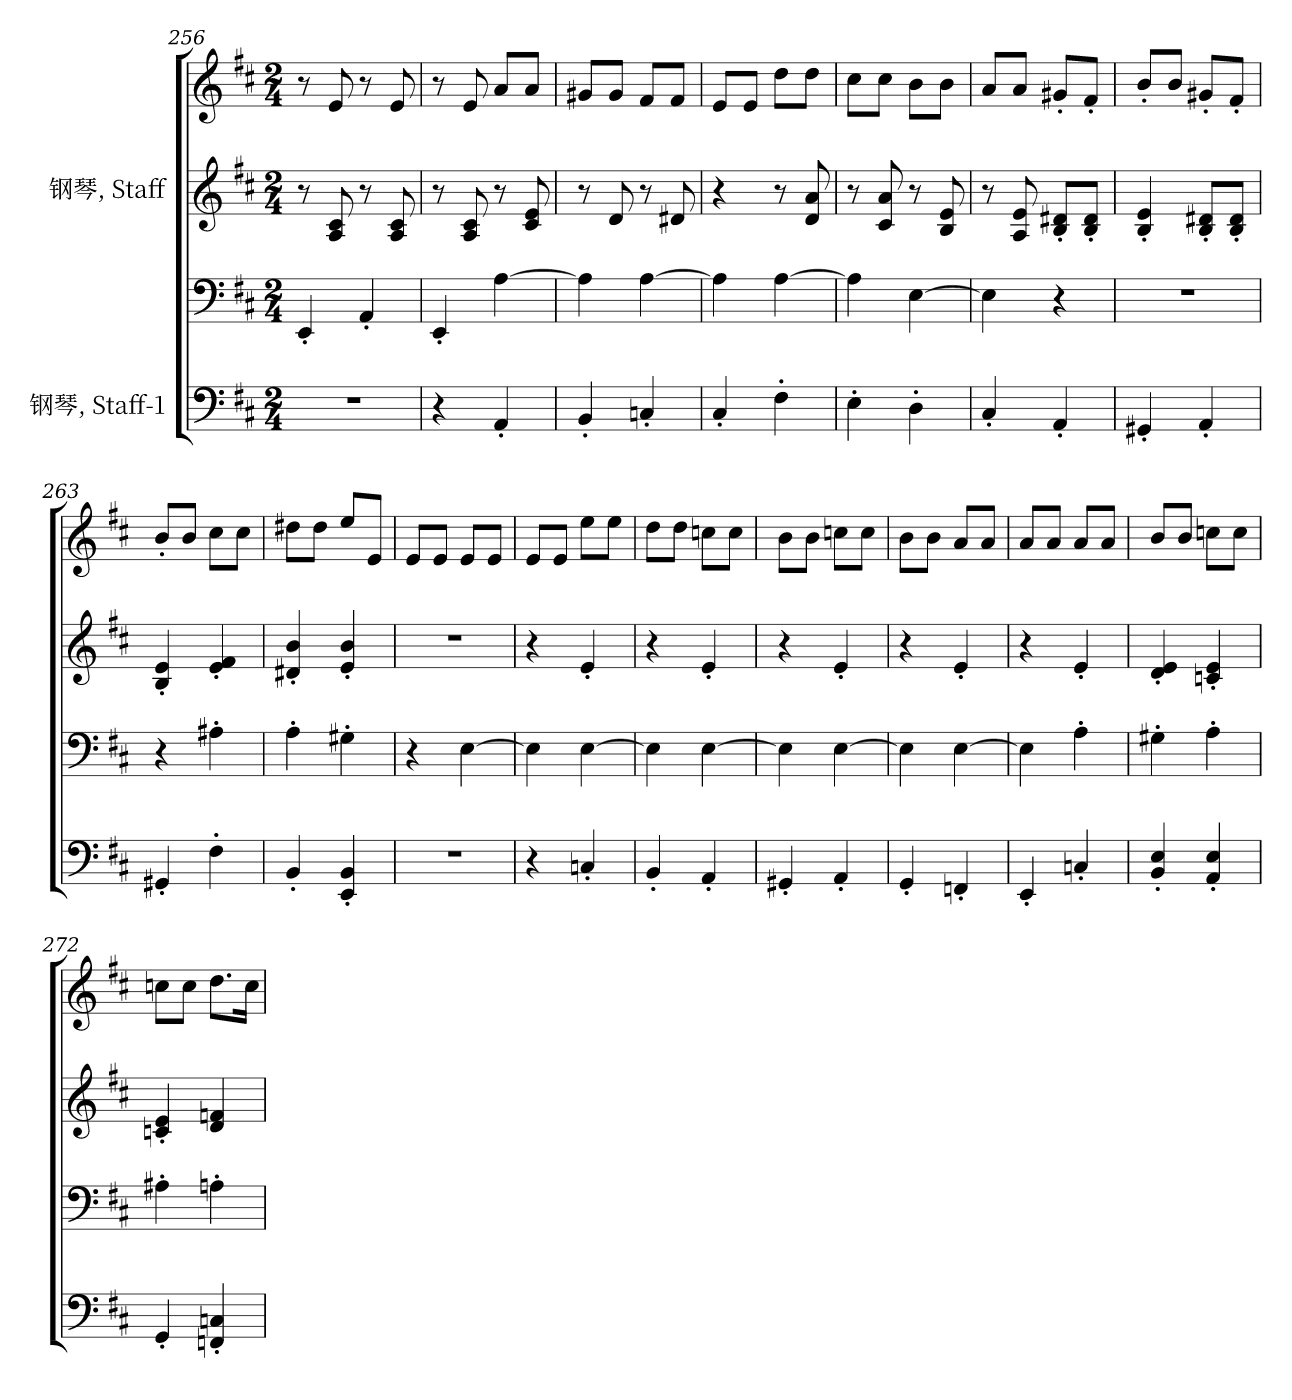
**kern	**kern	**kern	**kern
*part2	*part2	*part1	*part1
*staff4	*staff3	*staff2	*staff1
*I"钢琴, Staff-1	*	*I"钢琴, Staff	*
*clefF4	*clefF4	*clefG2	*clefG2
*k[f#c#]	*k[f#c#]	*k[f#c#]	*k[f#c#]
*M2/4	*M2/4	*M2/4	*M2/4
=256	=256	=256	=256
2r	4EE'/	8r	8r
.	.	8A/ 8c#/	8e/
.	4AA'/	8r	8r
.	.	8A/ 8c#/	8e/
=257	=257	=257	=257
4r	4EE'/	8r	8r
.	.	8A/ 8c#/	8e/
4AA'/	[4A\	8r	8a/L
.	.	8c#/ 8e/	8a/J
=258	=258	=258	=258
4BB'/	4A\]	8r	8g#X/L
.	.	8d/	8g#/J
4Cn'/	[4A\	8r	8f#/L
.	.	8d#X/	8f#/J
=259	=259	=259	=259
4C#'/	4A\]	4r	8e/L
.	.	.	8e/J
4F#'\	[4A\	8r	8dd\L
.	.	8d/ 8a/	8dd\J
=260	=260	=260	=260
4E'\	4A\]	8r	8cc#\L
.	.	8c#/ 8a/	8cc#\J
4D'\	[4E\	8r	8b\L
.	.	8B/ 8e/	8b\J
!!LO:LB:g=z
=261	=261	=261	=261
4C#'/	4E\]	8r	8a/L
.	.	8A/ 8e/	8a/J
4AA'/	4r	8B/' 8d#X/'L	8g#X'/L
.	.	8B/' 8d#/'J	8f#'/J
=262	=262	=262	=262
4GG#X'/	2r	4B/' 4e/'	8b'/L
.	.	.	8b/J
4AA'/	.	8B/' 8d#X/'L	8g#X'/L
.	.	8B/' 8d#/'J	8f#'/J
=263	=263	=263	=263
4GG#X'/	4r	4B/' 4e/'	8b'/L
.	.	.	8b/J
4F#'\	4A#X'\	4e/' 4f#/'	8cc#\L
.	.	.	8cc#\J
=264	=264	=264	=264
4BB'/	4A'\	4d#X/' 4b/'	8dd#X\L
.	.	.	8dd#\J
4EE/' 4BB/'	4G#X'\	4e/' 4b/'	8ee/L
.	.	.	8e/J
=265	=265	=265	=265
2r	4r	2r	8e/L
.	.	.	8e/J
.	[4E\	.	8e/L
.	.	.	8e/J
=266	=266	=266	=266
4r	4E\]	4r	8e/L
.	.	.	8e/J
4Cn'/	[4E\	4e'/	8ee\L
.	.	.	8ee\J
=267	=267	=267	=267
4BB'/	4E\]	4r	8dd\L
.	.	.	8dd\J
4AA'/	[4E\	4e'/	8ccn\L
.	.	.	8cc\J
!!LO:LB:g=z
=268	=268	=268	=268
4GG#X'/	4E\]	4r	8b\L
.	.	.	8b\J
4AA'/	[4E\	4e'/	8ccn\L
.	.	.	8cc\J
=269	=269	=269	=269
4GG'/	4E\]	4r	8b\L
.	.	.	8b\J
4FFn'/	[4E\	4e'/	8a/L
.	.	.	8a/J
=270	=270	=270	=270
4EE'/	4E\]	4r	8a/L
.	.	.	8a/J
4Cn'/	4A'\	4e'/	8a/L
.	.	.	8a/J
=271	=271	=271	=271
4BB/' 4E/'	4G#X'\	4d/' 4e/'	8b/L
.	.	.	8b/J
4AA/' 4E/'	4A'\	4cn/' 4e/'	8ccn\L
.	.	.	8cc\J
=272	=272	=272	=272
4GG'/	4A#X'\	4cn/' 4e/'	8ccn\L
.	.	.	8cc\J
4FFn/' 4Cn/'	4An'\	4d/ 4fn/	8.dd\L
.	.	.	16cc\Jk
=	=	=	=
*-	*-	*-	*-
